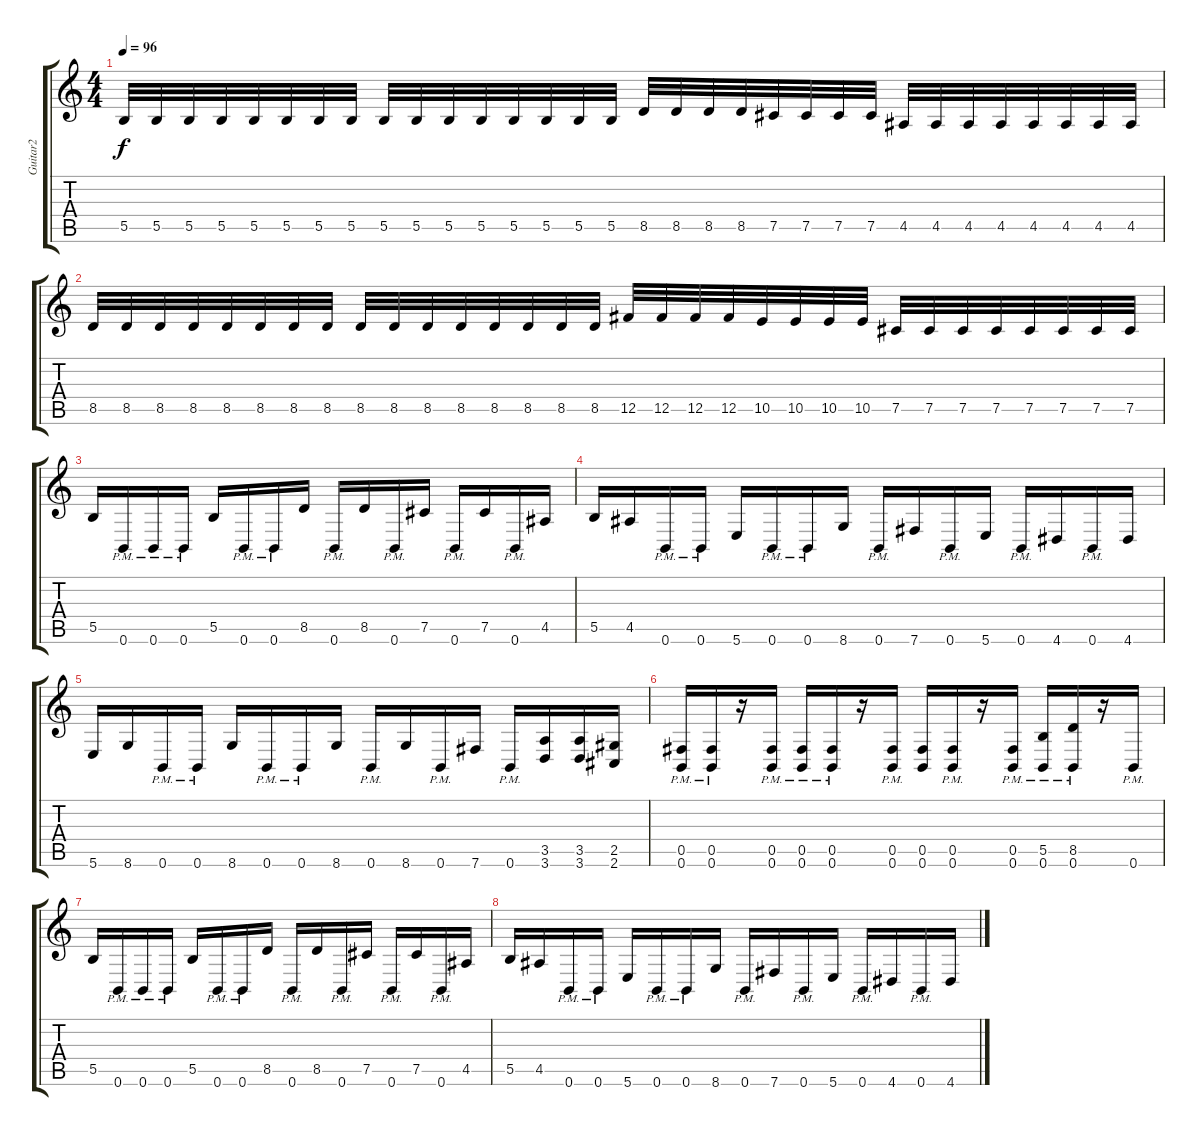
\track ("Guitar2" "Guitar2") {instrument distortionguitar}
\staff {score tabs}
\tuning (Db4 Ab3 E3 B2 Gb2 B1) {hide}
\ts (4 4)
\tempo 96
\clef g2
\ks c
5.5.32{dy f} 5.5.32 5.5.32 5.5.32 5.5.32 5.5.32 5.5.32 5.5.32 5.5.32 5.5.32 5.5.32 5.5.32 5.5.32 5.5.32 5.5.32 5.5.32 8.5.32 8.5.32 8.5.32 8.5.32 7.5.32 7.5.32 7.5.32 7.5.32 4.5.32 4.5.32 4.5.32 4.5.32 4.5.32 4.5.32 4.5.32 4.5.32 |
8.5.32 8.5.32 8.5.32 8.5.32 8.5.32 8.5.32 8.5.32 8.5.32 8.5.32 8.5.32 8.5.32 8.5.32 8.5.32 8.5.32 8.5.32 8.5.32 12.5.32 12.5.32 12.5.32 12.5.32 10.5.32 10.5.32 10.5.32 10.5.32 7.5.32 7.5.32 7.5.32 7.5.32 7.5.32 7.5.32 7.5.32 7.5.32 |
5.5.16 0.6{pm}.16 0.6{pm}.16 0.6{pm}.16 5.5.16 0.6{pm}.16 0.6{pm}.16 8.5.16 0.6{pm}.16 8.5.16 0.6{pm}.16 7.5.16 0.6{pm}.16 7.5.16 0.6{pm}.16 4.5.16 |
5.5.16 4.5.16 0.6{pm}.16 0.6{pm}.16 5.6.16 0.6{pm}.16 0.6{pm}.16 8.6.16 0.6{pm}.16 7.6.16 0.6{pm}.16 5.6.16 0.6{pm}.16 4.6.16 0.6{pm}.16 4.6.16 |
5.6.16 8.6.16 0.6{pm}.16 0.6{pm}.16 8.6.16 0.6{pm}.16 0.6{pm}.16 8.6.16 0.6{pm}.16 8.6.16 0.6{pm}.16 7.6.16 0.6{pm}.16 (3.5 3.6).16 (3.5 3.6).16 (2.5 2.6).16 |
(0.5{pm} 0.6{pm}).16 (0.5{pm} 0.6{pm}).16 r.16 (0.5{pm} 0.6{pm}).16 (0.5{pm} 0.6{pm}).16 (0.5{pm} 0.6{pm}).16 r.16 (0.5{pm} 0.6{pm}).16 (0.5 0.6).16 (0.5{pm} 0.6{pm}).16 r.16 (0.5{pm} 0.6{pm}).16 (5.5{pm} 0.6).16 (8.5{pm} 0.6).16 r.16 0.6{pm}.16 |
5.5.16 0.6{pm}.16 0.6{pm}.16 0.6{pm}.16 5.5.16 0.6{pm}.16 0.6{pm}.16 8.5.16 0.6{pm}.16 8.5.16 0.6{pm}.16 7.5.16 0.6{pm}.16 7.5.16 0.6{pm}.16 4.5.16 |
5.5.16 4.5.16 0.6{pm}.16 0.6{pm}.16 5.6.16 0.6{pm}.16 0.6{pm}.16 8.6.16 0.6{pm}.16 7.6.16 0.6{pm}.16 5.6.16 0.6{pm}.16 4.6.16 0.6{pm}.16 4.6.16
